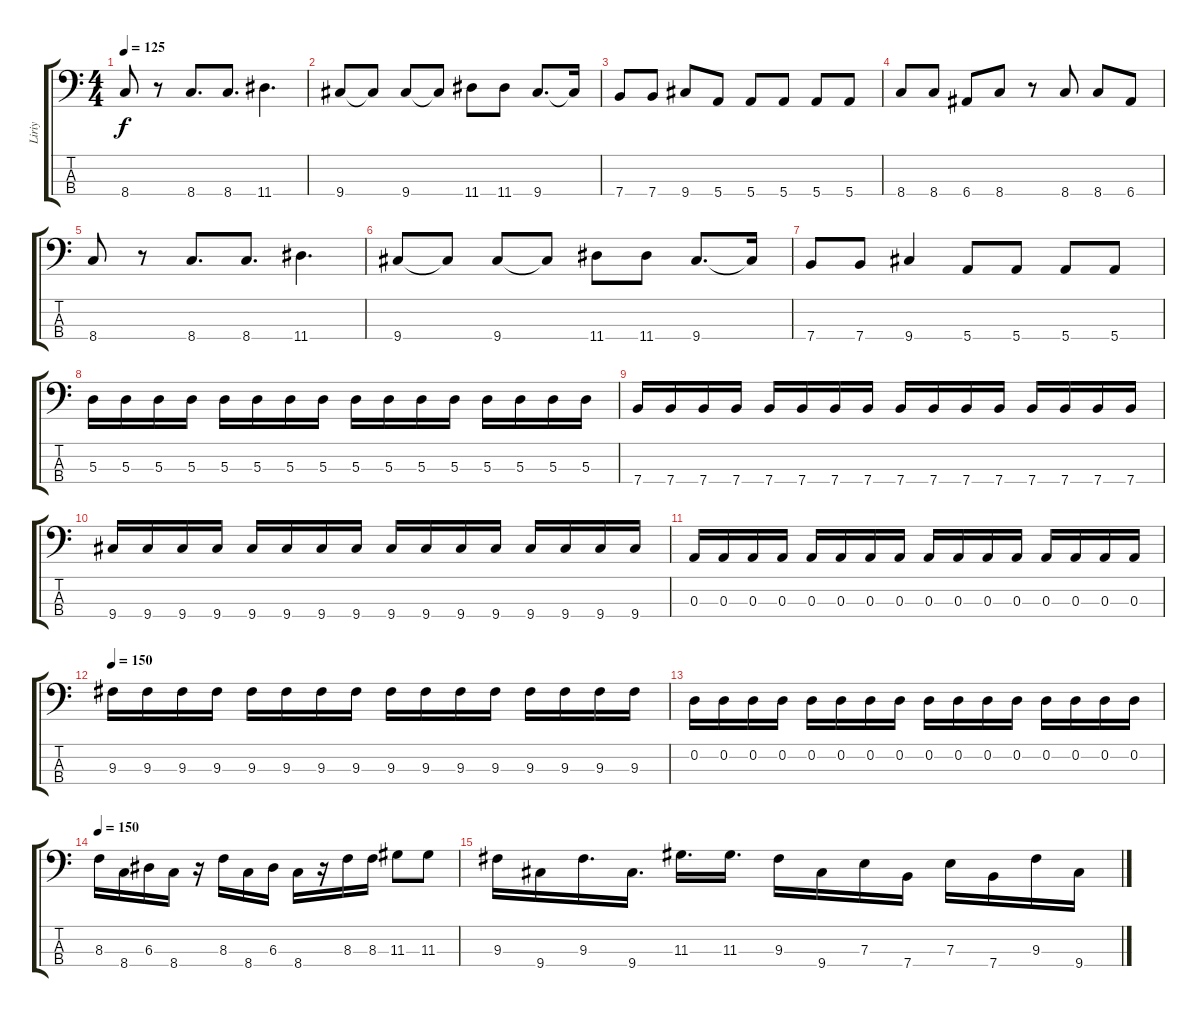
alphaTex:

\track ("Liriy" "Liriy") {instrument electricbassfinger}
\staff {score tabs}
\tuning (G2 D2 A1 E1) {hide}
\ts (4 4)
\tempo 125
\clef f4
\ks c
8.4.8{dy f} r.8 8.4.8{d} 8.4.8{d} 11.4.4{d} |
9.4.8 9.4{t}.8 9.4.8 9.4{t}.8 11.4.8 11.4.8 9.4.8{d} 9.4{t}.16 |
7.4.8 7.4.8 9.4.8 5.4.8 5.4.8 5.4.8 5.4.8 5.4.8 |
8.4.8 8.4.8 6.4.8 8.4.8 r.8 8.4.8 8.4.8 6.4.8 |
8.4.8 r.8 8.4.8{d} 8.4.8{d} 11.4.4{d} |
9.4.8 9.4{t}.8 9.4.8 9.4{t}.8 11.4.8 11.4.8 9.4.8{d} 9.4{t}.16 |
7.4.8 7.4.8 9.4.4 5.4.8 5.4.8 5.4.8 5.4.8 |
5.3.16 5.3.16 5.3.16 5.3.16 5.3.16 5.3.16 5.3.16 5.3.16 5.3.16 5.3.16 5.3.16 5.3.16 5.3.16 5.3.16 5.3.16 5.3.16 |
7.4.16 7.4.16 7.4.16 7.4.16 7.4.16 7.4.16 7.4.16 7.4.16 7.4.16 7.4.16 7.4.16 7.4.16 7.4.16 7.4.16 7.4.16 7.4.16 |
9.4.16 9.4.16 9.4.16 9.4.16 9.4.16 9.4.16 9.4.16 9.4.16 9.4.16 9.4.16 9.4.16 9.4.16 9.4.16 9.4.16 9.4.16 9.4.16 |
0.3.16 0.3.16 0.3.16 0.3.16 0.3.16 0.3.16 0.3.16 0.3.16 0.3.16 0.3.16 0.3.16 0.3.16 0.3.16 0.3.16 0.3.16 0.3.16 |
\tempo 130
\tempo 150
9.3.16 9.3.16 9.3.16 9.3.16 9.3.16 9.3.16 9.3.16 9.3.16 9.3.16 9.3.16 9.3.16 9.3.16 9.3.16 9.3.16 9.3.16 9.3.16 |
0.2.16 0.2.16 0.2.16 0.2.16 0.2.16 0.2.16 0.2.16 0.2.16 0.2.16 0.2.16 0.2.16 0.2.16 0.2.16 0.2.16 0.2.16 0.2.16 |
\tempo 130
\tempo 150
8.3.16 8.4.16 6.3.16 8.4.16 r.16 8.3.16 8.4.16 6.3.16 8.4.16 r.16 8.3.16 8.3.16 11.3.8 11.3.8 |
9.3.16 9.4.16 9.3.16{d} 9.4.16{d} 11.3.16{d} 11.3.16{d} 9.3.16 9.4.16 7.3.16 7.4.16 7.3.16 7.4.16 9.3.16 9.4.16
